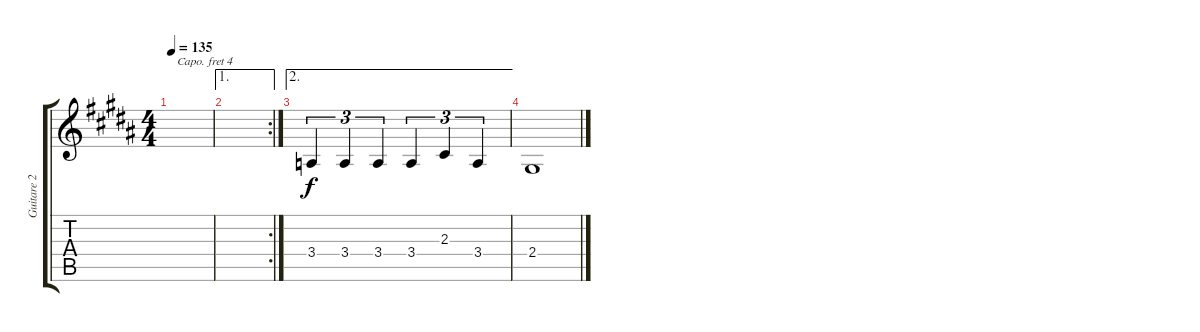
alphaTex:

\track ("Guitare 2" "Guitare 2") {instrument violin}
\staff {score tabs}
\capo 4
\tuning (E4 B3 G3 D3 A2 E2) {hide}
\ts (4 4)
\tempo 135
\clef g2
\ks b
|
\ae 1
\rc 2
|
\ae 2
3.4.4{tu (3 2)} 3.4.4{tu (3 2)} 3.4.4{tu (3 2)} 3.4.4{tu (3 2)} 2.3.4{tu (3 2)} 3.4.4{tu (3 2)} |
2.4.1
